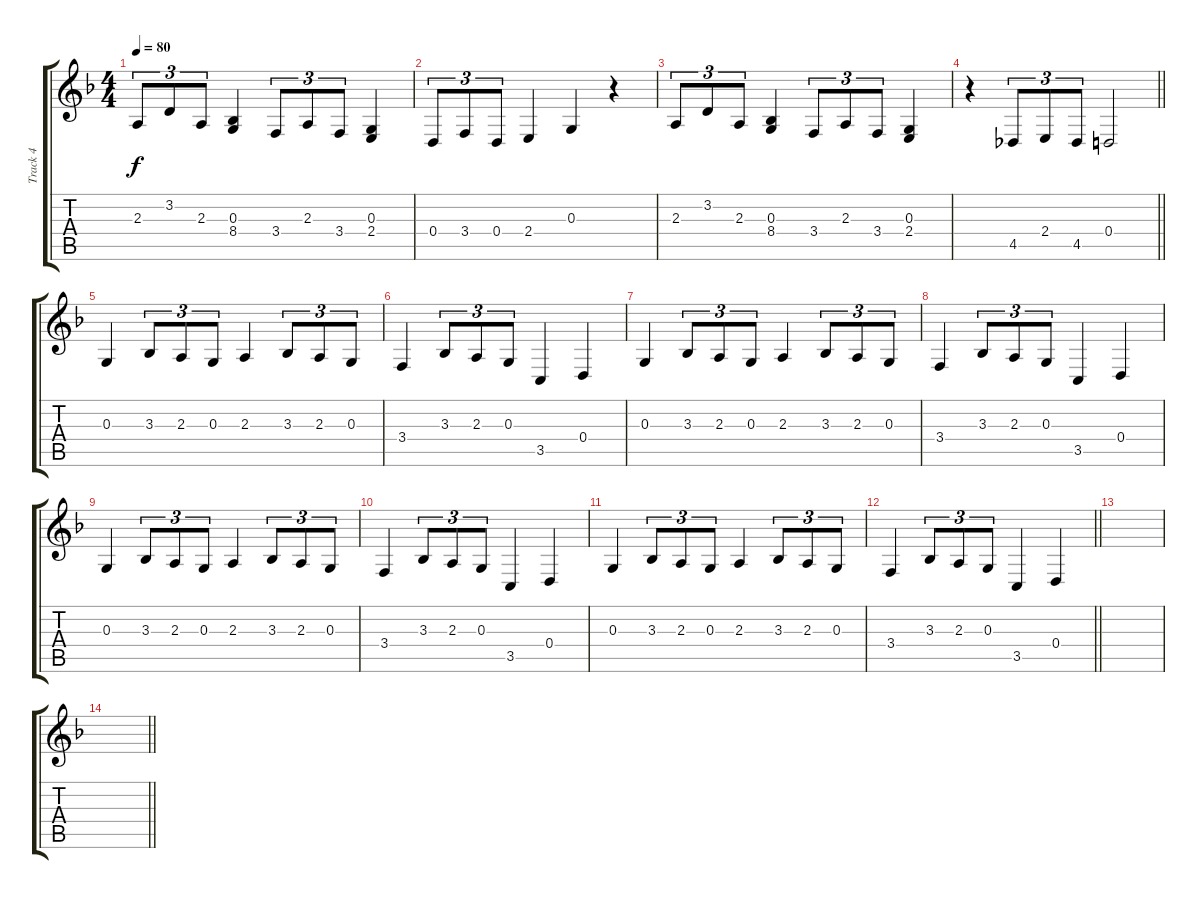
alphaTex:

\track ("Track 4" "Track 4") {instrument synthstrings1}
\staff {score tabs}
\tuning (E4 B3 G3 D3 A2 E2) {hide}
\ts (4 4)
\tempo 80
\clef g2
\ks dminor
2.3.8{tu (3 2) dy f instrument synthstrings1} 3.2.8{tu (3 2)} 2.3.8{tu (3 2)} (0.3 8.4).4 3.4.8{tu (3 2)} 2.3.8{tu (3 2)} 3.4.8{tu (3 2)} (0.3 2.4).4 |
0.4.8{tu (3 2)} 3.4.8{tu (3 2)} 0.4.8{tu (3 2)} 2.4.4 0.3.4 r.4 |
2.3.8{tu (3 2)} 3.2.8{tu (3 2)} 2.3.8{tu (3 2)} (0.3 8.4).4 3.4.8{tu (3 2)} 2.3.8{tu (3 2)} 3.4.8{tu (3 2)} (0.3 2.4).4 |
\barLineRight lightlight
r.4 4.5.8{tu (3 2)} 2.4.8{tu (3 2)} 4.5.8{tu (3 2)} 0.4.2 |
0.3.4 3.3.8{tu (3 2)} 2.3.8{tu (3 2)} 0.3.8{tu (3 2)} 2.3.4 3.3.8{tu (3 2)} 2.3.8{tu (3 2)} 0.3.8{tu (3 2)} |
3.4.4 3.3.8{tu (3 2)} 2.3.8{tu (3 2)} 0.3.8{tu (3 2)} 3.5.4 0.4.4 |
0.3.4 3.3.8{tu (3 2)} 2.3.8{tu (3 2)} 0.3.8{tu (3 2)} 2.3.4 3.3.8{tu (3 2)} 2.3.8{tu (3 2)} 0.3.8{tu (3 2)} |
3.4.4 3.3.8{tu (3 2)} 2.3.8{tu (3 2)} 0.3.8{tu (3 2)} 3.5.4 0.4.4 |
0.3.4 3.3.8{tu (3 2)} 2.3.8{tu (3 2)} 0.3.8{tu (3 2)} 2.3.4 3.3.8{tu (3 2)} 2.3.8{tu (3 2)} 0.3.8{tu (3 2)} |
3.4.4 3.3.8{tu (3 2)} 2.3.8{tu (3 2)} 0.3.8{tu (3 2)} 3.5.4 0.4.4 |
0.3.4 3.3.8{tu (3 2)} 2.3.8{tu (3 2)} 0.3.8{tu (3 2)} 2.3.4 3.3.8{tu (3 2)} 2.3.8{tu (3 2)} 0.3.8{tu (3 2)} |
\barLineRight lightlight
3.4.4 3.3.8{tu (3 2)} 2.3.8{tu (3 2)} 0.3.8{tu (3 2)} 3.5.4 0.4.4 |
|
\barLineRight lightlight
